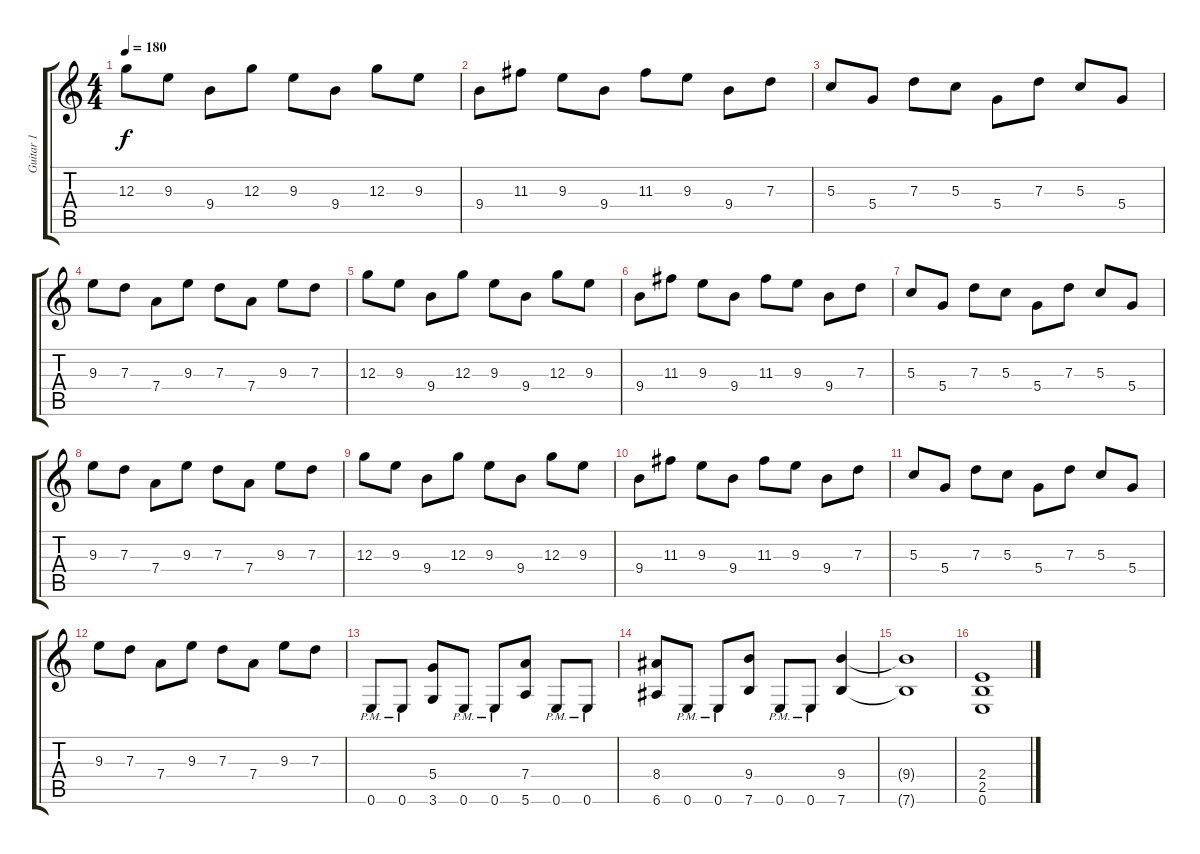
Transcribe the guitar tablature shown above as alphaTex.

\track ("Guitar 1" "Guitar 1") {instrument overdrivenguitar}
\staff {score tabs}
\tuning (E4 B3 G3 D3 A2 E2) {hide}
\ts (4 4)
\tempo 180
\clef g2
\ks c
12.3.8{dy f} 9.3.8 9.4.8 12.3.8 9.3.8 9.4.8 12.3.8 9.3.8 |
9.4.8 11.3.8 9.3.8 9.4.8 11.3.8 9.3.8 9.4.8 7.3.8 |
5.3.8 5.4.8 7.3.8 5.3.8 5.4.8 7.3.8 5.3.8 5.4.8 |
9.3.8 7.3.8 7.4.8 9.3.8 7.3.8 7.4.8 9.3.8 7.3.8 |
12.3.8 9.3.8 9.4.8 12.3.8 9.3.8 9.4.8 12.3.8 9.3.8 |
9.4.8 11.3.8 9.3.8 9.4.8 11.3.8 9.3.8 9.4.8 7.3.8 |
5.3.8 5.4.8 7.3.8 5.3.8 5.4.8 7.3.8 5.3.8 5.4.8 |
9.3.8 7.3.8 7.4.8 9.3.8 7.3.8 7.4.8 9.3.8 7.3.8 |
12.3.8 9.3.8 9.4.8 12.3.8 9.3.8 9.4.8 12.3.8 9.3.8 |
9.4.8 11.3.8 9.3.8 9.4.8 11.3.8 9.3.8 9.4.8 7.3.8 |
5.3.8 5.4.8 7.3.8 5.3.8 5.4.8 7.3.8 5.3.8 5.4.8 |
9.3.8 7.3.8 7.4.8 9.3.8 7.3.8 7.4.8 9.3.8 7.3.8 |
0.6{pm}.8 0.6{pm}.8 (5.4 3.6).8 0.6{pm}.8 0.6{pm}.8 (7.4 5.6).8 0.6{pm}.8 0.6{pm}.8 |
(8.4 6.6).8 0.6{pm}.8 0.6{pm}.8 (9.4 7.6).8 0.6{pm}.8 0.6{pm}.8 (9.4 7.6).4 |
(9.4{t} 7.6{t}).1 |
(2.4 2.5 0.6).1
